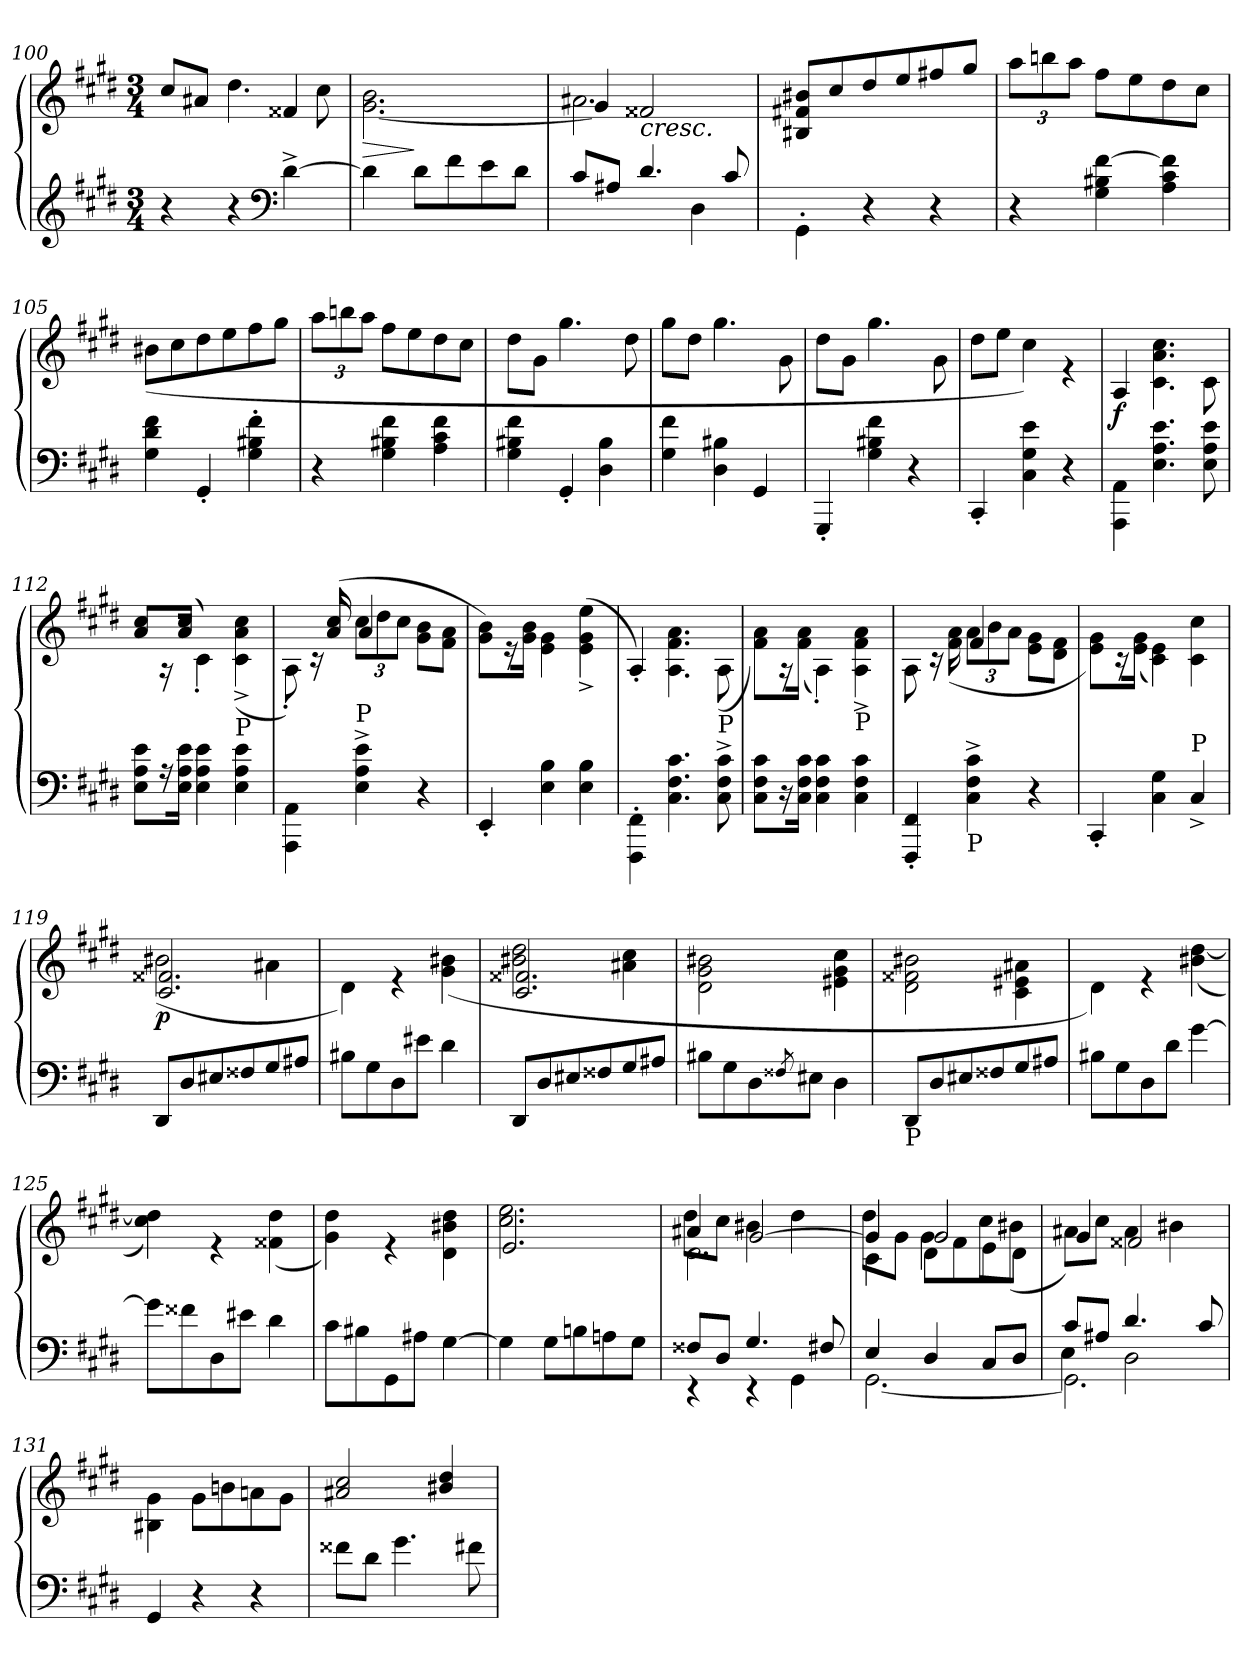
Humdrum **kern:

**kern	**kern	**dynam
*part1	*part1	*part1
*staff2	*staff1	*staff1/2
*clefG2	*clefG2	*
*k[f#c#g#d#]	*k[f#c#g#d#]	*
*c#:	*c#:	*
*M3/4	*M3/4	*
=100	=100	=100
*	*^	*
*	*	*^	*
4r	2.ryy	8cc#/L	2ryy	.
.	.	8a#X/J	.	.
4r	.	4.dd#\	.	.
*clefF4	*	*	*	*
[4d#^\	.	.	4f##X/	.
.	.	8cc#\	.	.
=101	=101	=101	=101	=101
!	!	!	!	!LO:HP:b
4d#\]	2.ryy	[2.g#\ 2.b\	4ryy	>
8d#\L	.	.	4ryy	]
8f#\	.	.	.	.
8e\	.	.	4ryy	.
8d#\J	.	.	.	.
=102	=102	=102	=102	=102
*^	*	*	*	*
8c#/L	2ryy	2ryy	2.a#X\	4g#/]	.
8A#X/J	.	.	.	.	.
!	!	!	!	!	!LO:HP:b
4.d#/	.	.	.	2f##X/	<
.	4D#\	8ryy	.	.	.
8c#/	.	8ryy	.	.	.
*v	*v	*	*	*	*
*	*	*v	*v	*
=103	=103	=103	=103
4GG#'\	2.ryy	8B#X/ 8f#X/ 8b#X/L	.
.	.	8cc#/	.
4r	.	8dd#/	.
.	.	8ee/	.
4r	.	8ff#X/	.
.	.	8gg#/J	.
!!LO:PB:g=z	!!
=104	=104	=104	=104
*	*	*Xbrackettup	*
4r	2.ryy	12aa\L	.
.	.	12bbn\	.
.	.	12aa\J	.
4G#\ 4B#X\ [4f#\	.	8ff#\L	.
.	.	8ee\	.
4A\ 4c#\ 4f#\]	.	8dd#\	.
.	.	8cc#\J	.
=105	=105	=105	=105
4G#\ 4d#\ 4f#\	2.ryy	(>8b#X\L	.
.	.	8cc#\	.
4GG#'/	.	8dd#\	.
.	.	8ee\	.
4G#\' 4B#X\' 4f#\'	.	8ff#\	.
.	.	8gg#\J	.
=106	=106	=106	=106
4r	2.ryy	12aa\L	.
.	.	12bbn\	.
.	.	12aa\J	.
4G#\ 4B#X\ 4f#\	.	8ff#\L	.
.	.	8ee\	.
4A\ 4c#\ 4f#\	.	8dd#\	.
.	.	8cc#\J	.
=107	=107	=107	=107
4G#\ 4B#X\ 4f#\	2.ryy	8dd#\L	.
.	.	8g#\J	.
4GG#'/	.	4.gg#\	.
4D#\ 4B#\	.	.	.
.	.	8dd#\	.
=108	=108	=108	=108
4G#\ 4f#\	2.ryy	8gg#\L	.
.	.	8dd#\J	.
4D#\ 4B#X\	.	4.gg#\	.
4GG#/	.	.	.
.	.	8g#\	.
=109	=109	=109	=109
4GGG#'/	2.ryy	8dd#\L	.
.	.	8g#\J	.
4G#\ 4B#X\ 4f#\	.	4.gg#\	.
4r	.	.	.
.	.	8g#\	.
=110	=110	=110	=110
4CC#'/	2.ryy	8dd#\L	.
.	.	8ee\J	.
4C#\ 4G#\ 4e\	.	4cc#\)	.
4r	.	4r	.
!!LO:LB:g=z	!!
=111	=111	=111	=111
!	!	!	!LO:DY:b
4AAA\ 4AA\	2.ryy	4A/	f
4.E\ 4.A\ 4.e\	.	4.c#\ 4.a\ 4.cc#\	.
8E\ 8A\ 8e\	.	8c#\	[
=112	=112	=112	=112
8E\ 8A\ 8e\L	2.ryy	8a/ 8cc#/L	.
16r	.	16r	.
16E\ 16A\ 16e\Jk	.	(>16a/ 16cc#/Jk	.
4E\ 4A\ 4e\	.	4c#'\)	.
!	!	!LO:TX:b:t=P	!
4E\ 4A\ 4e\	.	(>4c#\^ 4a\^ 4cc#\^	.
=113	=113	=113	=113
*	*	*^	*
4AAA\ 4AA\	2.ryy	8A'\)	4ryy	.
.	.	16r	.	.
.	.	(>16a/ 16cc#/	.	.
!LO:TX:a:t=P	!	!	!	!
4E\^ 4A\^ 4e\^	.	12cc#\L	4a/	.
.	.	12dd#\	.	.
.	.	12cc#\J	.	.
4r	.	8g#\ 8b\L	4ryy	.
.	.	8f#\ 8a\J	.	.
*	*	*v	*v	*
=114	=114	=114	=114
4EE'/	2.ryy	8g#\ 8b\L)	.
.	.	16r	.
.	.	16g#\ 16b\Jk	.
4E\ 4B\	.	4e\ 4g#\	.
4E\ 4B\	.	(>4e\^ 4g#\^ 4ee\^	.
=115	=115	=115	=115
4FFF#\' 4FF#\'	2.ryy	4A'/)	.
4.C#\ 4.F#\ 4.c#\	.	4.A\ 4.f#\ 4.a\	.
!LO:TX:a:t=P	!	!	!
8C#\^ 8F#\^ 8c#\^	.	(<8A\	.
=116	=116	=116	=116
8C#\ 8F#\ 8c#\L	2.ryy	8f#\ 8a\L)	.
16r	.	16r	.
16C#\ 16F#\ 16c#\Jk	.	(<16f#\ 16a\Jk	.
4C#\ 4F#\ 4c#\	.	4A'\)	.
!	!	!LO:TX:b:t=P	!
4C#\ 4F#\ 4c#\	.	4A\^ 4f#\^ 4a\^	.
=117	=117	=117	=117
*	*	*^	*
4FFF#/' 4FF#/'	2.ryy	8A\	4ryy	.
.	.	16r	.	.
.	.	(>16f#\ 16a\	.	.
!LO:TX:b:t=P	!	!	!	!
4C#\^ 4F#\^ 4c#\^	.	12a\L	4f#/	.
.	.	12b\	.	.
.	.	12a\J	.	.
4r	.	8e\ 8g#\L	4ryy	.
.	.	8d#\ 8f#\J	.	.
*	*	*v	*v	*
!!LO:LB:g=z
=118	=118	=118	=118
4CC#'/	2.ryy	8e\ 8g#\L)	.
.	.	16r	.
.	.	(>16e\ 16g#\Jk	.
4C#\ 4G#\	.	4c#\ 4e\)	.
!LO:TX:a:t=P	!	!	!
4C#^/	.	4c#\ 4cc#\	.
=119	=119	=119	=119
*	*	*^	*
!	!	!	!	!LO:DY:b
8DD#/L	2.ryy	(>2b#X\	2.c#/ 2.f##X/	p
8D#/	.	.	.	.
8E#X/	.	.	.	.
8F##X/	.	.	.	.
8G#/	.	4a#X\	.	.
8A#X/J	.	.	.	.
*	*	*v	*v	*
=120	=120	=120	=120
8B#X\L	2.ryy	4d#\)	.
8G#\	.	.	.
8D#\	.	4r	.
8e#X\J	.	.	.
4d#\	.	(>4g#\ 4b#X\	.
=121	=121	=121	=121
*	*	*^	*
8DD#/L	2.ryy	2b#X\ 2dd#\	2.c#/ 2.f##X/	.
8D#/	.	.	.	.
8E#X/	.	.	.	.
8F##X/	.	.	.	.
8G#/	.	4a#X\ 4cc#\	.	.
8A#X/J	.	.	.	.
*	*	*v	*v	*
=122	=122	=122	=122
8B#X\L	2.ryy	2d#\ 2g#\ 2b#X\	.
8G#\	.	.	.
8D#\	.	.	.
8qF##X/	.	.	.
8E#X\J	.	.	.
4D#\	.	4e#X\ 4g#\ 4cc#\	.
!!LO:LB:g=z
=123	=123	=123	=123
*	*	*^	*
!LO:TX:b:t=P	!	!	!	!
8DD#/L	2.ryy	2d#\ 2f##X\ 2b#X\	4ryy	.
8D#/	.	.	.	.
8E#X/	.	.	4ryy	.
8F##X/	.	.	.	.
8G#/	.	4c#\ 4e#X\ 4a#X\	4ryy	.
8A#X/J	.	.	.	.
*	*	*v	*v	*
=124	=124	=124	=124
8B#X\L	2.ryy	4d#\)	.
8G#\	.	.	.
8D#\	.	4r	.
8d#\J	.	.	.
[4g#\	.	(<4b#X\ [4dd#\	.
=125	=125	=125	=125
8g#\L]	2.ryy	4cc#\ 4dd#\])	.
8f##X\	.	.	.
8D#\	.	4r	.
8e#X\J	.	.	.
4d#\	.	(<4f##X\ 4dd#\	.
=126	=126	=126	=126
8c#\L	2.ryy	4g#\ 4dd#\)	.
8B#X\	.	.	.
8GG#\	.	4r	.
8A#X\J	.	.	.
[4G#\	.	4d#\ 4b#X\ 4dd#\	.
=127	=127	=127	=127
*	*	*^	*
4G#\]	2.ryy	2.cc#\ 2.ee\	2.e/	.
8G#\L	.	.	.	.
8Bn\	.	.	.	.
8An\	.	.	.	.
8G#\J	.	.	.	.
!!LO:LB:g=z	!!	!!
=128	=128	=128	=128	=128
*^	*	*	*	*
8F##X/L	4r	2.d#\	8dd#\L	4a#X/	.
8D#/J	.	.	8cc#\J	.	.
4.G#/	4r	.	4b#X\	[2g#/	.
.	4GG#\	.	4dd#\	.	.
8F#X/	.	.	.	.	.
=129	=129	=129	=129	=129	=129
4E/	[2.GG#\	4c#\	8dd#\L	4g#/]	.
.	.	.	8g#\J	.	.
4D#/	.	8d#\L	4g#\	2g#/	.
.	.	8f#\	.	.	.
8C#/L	.	8e\	8cc#\L	.	.
8D#/J	.	8d#\J	(<8b#X\J	.	.
*	*	*	*v	*v	*
=130	=130	=130	=130	=130
*	*^	*	*	*
2.GG#\]	8c#/L	4E\	8a#X\L)	4g#/	.
.	8A#X/J	.	8cc#\J	.	.
.	4.d#/	2D#\	4a#\	2f##X/	.
.	.	.	4b#X\	.	.
.	8c#/	.	.	.	.
*v	*v	*v	*	*	*
=131	=131	=131	=131
4GG#/	2.ryy	4B#X\ 4g#\	.
4r	.	8g#\L	.
.	.	8bn\	.
4r	.	8an\	.
.	.	8g#\J	.
=132	=132	=132	=132
8f##X\L	2.ryy	2a#X/ 2cc#/	.
8d#\J	.	.	.
4.g#\	.	.	.
.	.	4b#X/ 4dd#/	.
8f#X\	.	.	.
*	*v	*v	*
=	=	=
*-	*-	*-
